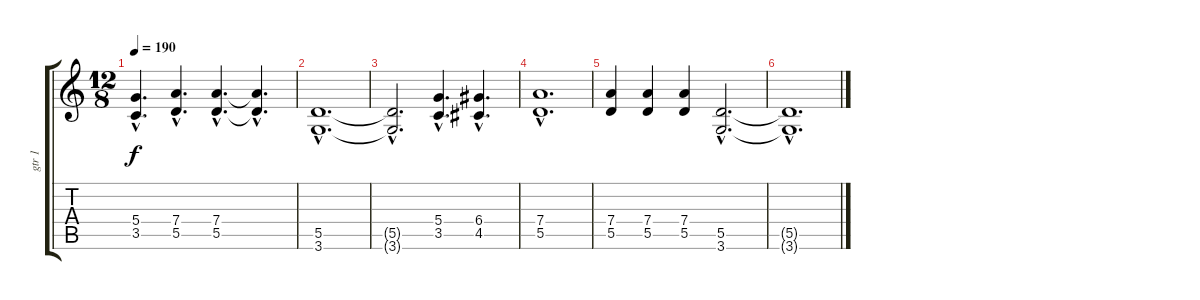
\track ("gtr 1" "gtr 1") {instrument distortionguitar}
\staff {score tabs}
\tuning (E4 B3 G3 D3 A2 E2) {hide}
\ts (12 8)
\tempo 190
\clef g2
\ks c
(5.4{hac t} 3.5{hac t}).4{d dy f} (7.4{hac} 5.5{hac}).4{d} (7.4{hac} 5.5{hac}).4{d} (7.4{hac t} 5.5{hac t}).4{d} |
(5.5{hac} 3.6{hac}).1{d} |
(5.5{hac t} 3.6{hac t}).2{d} (5.4{hac} 3.5{hac}).4{d} (6.4{hac} 4.5{hac}).4{d} |
(7.4{hac} 5.5{hac}).1{d} |
(7.4 5.5).4 (7.4 5.5).4 (7.4 5.5).4 (5.5{hac} 3.6{hac}).2{d} |
(5.5{hac t} 3.6{hac t}).1{d}
